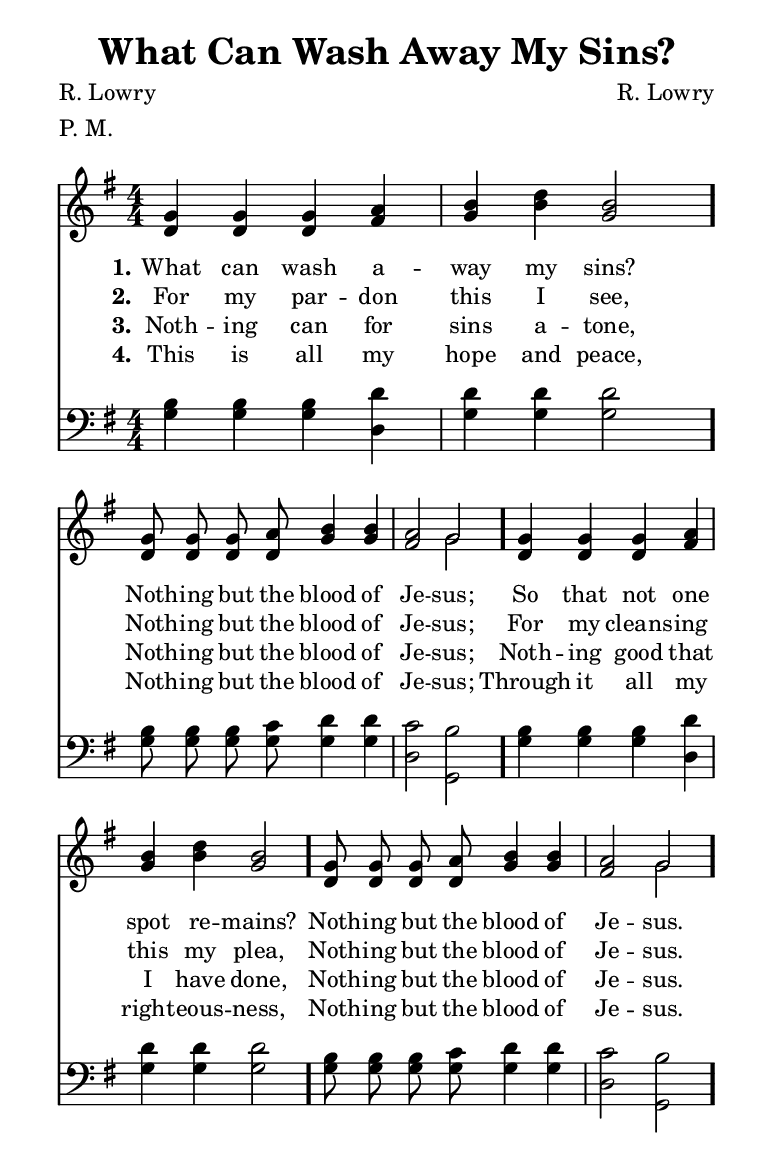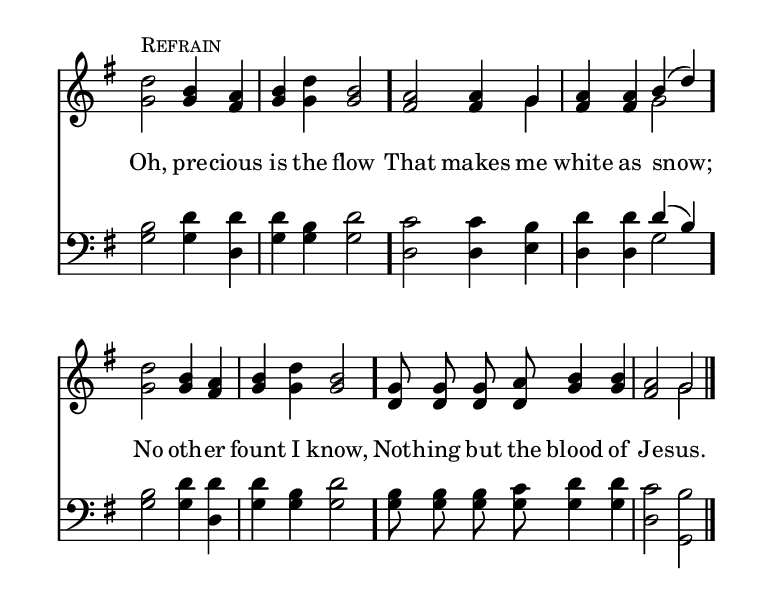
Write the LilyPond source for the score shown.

\include "common/global.ily"
\paper {
  \include "common/paper.ily"
  ragged-bottom = ##t
  system-count = #(cond (is-eogsized 4) (#t #f))
}

\header{
  %gospel
  hymnnumber = "139"
  title = "What Can Wash Away My Sins?"
  tunename = ""
  meter = "P. M."
  poet = "R. Lowry"
  composer = "R. Lowry"
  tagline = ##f
}

% for fermata in MIDI
ta = { \tempo 4=100 }
tb = { \tempo 4=50  }

patternAA = { c4 c4 c4 c4 | c4 c4 c2 }
patternAB = { c8 c8 c8 c8 c4 c4 | c2 c2 }

patternBA = { c2 c4 c4 | c4 c4 c2 }
patternBB = { c2 c4 c4 | c4 c4 c4( c4) }

global = {
  \include "common/overrides.ily"
  \override Staff.TimeSignature.style = #'numbered
  \time 4/4
  \override Score.MetronomeMark.transparent = ##t % hide all fermata changes too
  \ta
  \key g \major
  \autoBeamOff
}

notesSoprano = {
\global
\relative c'' {

  \changePitch \patternAA { g g g a | b d b }
  \changePitch \patternAB { g g g a b b | a g }
  \changePitch \patternAA { g g g a | b d b }
  \changePitch \patternAB { g g g a b b | a g }

  << s^\markup { \small \caps "Refrain" }
  \changePitch \patternBA { d' b a | b d b } >>
  \changePitch \patternBB { a a g | a a b d }
  \changePitch \patternBA { d b a | b d b }
  \changePitch \patternAB { g g g a b b | a g }

  \bar "|."

}
}

notesAlto = {
\global
\relative e' {

  \changePitch \patternAA { d d d fis | g b g }
  \changePitch \patternAB { d d d d g g | fis g }
  \changePitch \patternAA { d d d fis | g b g }
  \changePitch \patternAB { d d d d g g | fis g }

  \changePitch \patternBA { g g fis | g g g }
  \changePitch \patternBA { fis fis g | fis fis g }
  \changePitch \patternBA { g g fis | g g g }
  \changePitch \patternAB { d d d d g g | fis g }

}
}

notesTenor = {
\global
\relative a {

  \changePitch \patternAA { b b b d | d d d }
  \changePitch \patternAB { b b b c d d | c b }
  \changePitch \patternAA { b b b d | d d d }
  \changePitch \patternAB { b b b c d d | c b }

  \changePitch \patternBA { b d d | d b d }
  \changePitch \patternBB { c c b | d d d b }
  \changePitch \patternBA { b d d | d b d }
  \changePitch \patternAB { b b b c d d | c b }

}
}

notesBass = {
\global
\relative f {

  \changePitch \patternAA { g g g d | g g g  }
  \changePitch \patternAB { g g g g g g | d g, }
  \changePitch \patternAA { g' g g d | g g g  }
  \changePitch \patternAB { g g g g g g | d g, }

  \changePitch \patternBA { g' g d | g g g }
  \changePitch \patternBA { d d e | d d g }
  \changePitch \patternBA { g g d | g g g }
  \changePitch \patternAB { g g g g g g | d g, }

}
}

Refrain = \lyricmode {

Oh, pre -- cious is the flow \bar "."
That makes me white as snow; \bar "."
No oth -- er fount I know, \bar "."
Noth -- ing but the blood of Je -- sus. \bar "."

}

wordsA = \lyricmode {
\set stanza = "1."

What can wash a -- way my sins? \bar "."
Noth -- ing but the blood of Je -- sus; \bar "."
So that not one spot re -- mains? \bar "."
Noth -- ing but the blood of Je -- sus. \bar "."

}

wordsB = \lyricmode {
\set stanza = "2."

For my par -- don this I see,
Noth -- ing but the blood of Je -- sus;
For my cleans -- ing this my plea,
Noth -- ing but the blood of Je -- sus.

\Refrain

}

wordsC = \lyricmode {
\set stanza = "3."

Noth -- ing can for sins a -- tone,
Noth -- ing but the blood of Je -- sus;
Noth -- ing good that I have done,
Noth -- ing but the blood of Je -- sus.

}

wordsD = \lyricmode {
\set stanza = "4."

This is all my hope and peace,
Noth -- ing but the blood of Je -- sus;
Through it all my right -- eous -- ness,
Noth -- ing but the blood of Je -- sus.

}

\score {
  \context ChoirStaff <<
    \context Staff = upper <<
      \set Staff.autoBeaming = ##f
      \set ChoirStaff.systemStartDelimiter = #'SystemStartBar
      \set ChoirStaff.printPartCombineTexts = ##f
      \partcombine #'(2 . 11) \notesSoprano \notesAlto
      \context NullVoice = sopranos { \voiceOne << \notesSoprano >> }
      \context Lyrics = one   \lyricsto sopranos \wordsA
      \context Lyrics = two   \lyricsto sopranos \wordsB
      \context Lyrics = three \lyricsto sopranos \wordsC
      \context Lyrics = four  \lyricsto sopranos \wordsD
    >>
    \context Staff = men <<
      \set Staff.autoBeaming = ##f
      \clef bass
      \set ChoirStaff.printPartCombineTexts = ##f
      \partcombine #'(2 . 11) \notesTenor \notesBass
    >>
  >>
  \layout {
    \include "common/layout.ily"
  }
  \midi{
    \include "common/midi.ily"
  }
}

\version "2.19.49"  % necessary for upgrading to future LilyPond versions.

% vi:set et ts=2 sw=2 ai nocindent syntax=lilypond:
